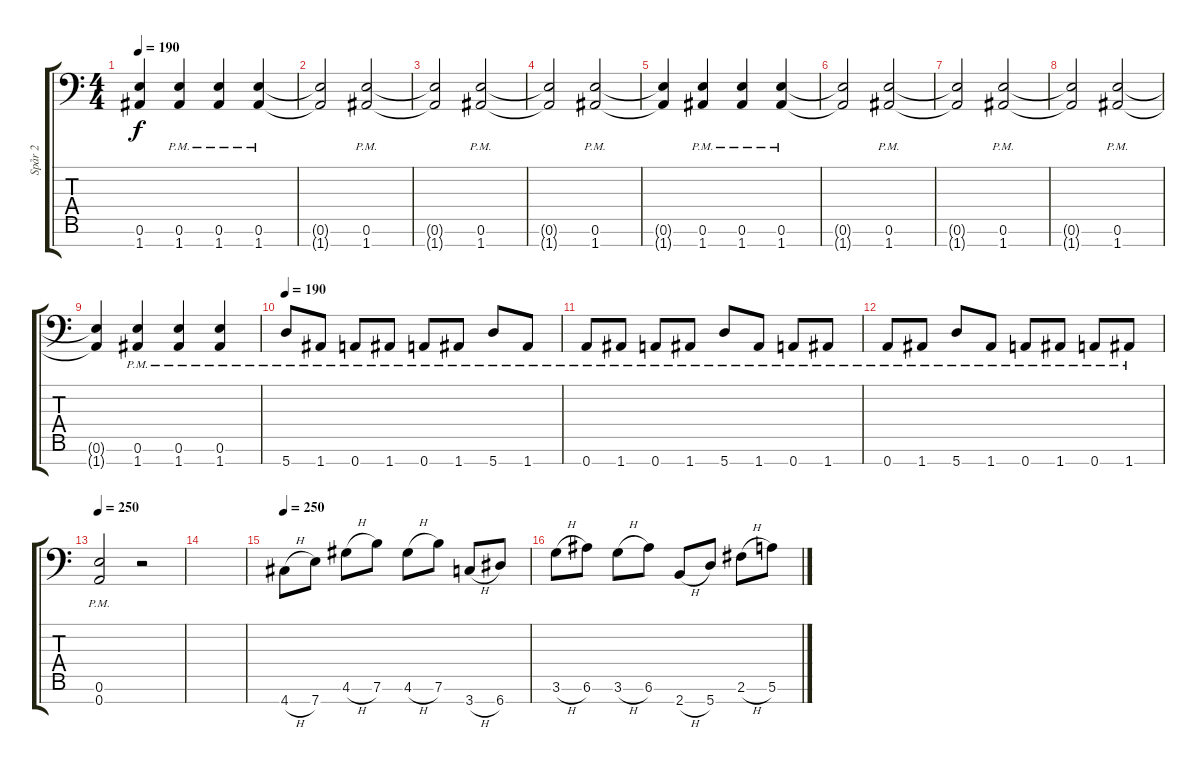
\track ("Spår 2" "Spår 2") {instrument distortionguitar}
\staff {score tabs}
\tuning (E4 B3 G3 D3 A2 E2 A1) {hide}
\ts (4 4)
\tempo 190
\clef f4
\ks c
(0.6{t} 1.7{t}).4{dy f} (0.6{pm} 1.7{pm}).4 (0.6{pm} 1.7{pm}).4 (0.6{pm} 1.7{pm}).4 |
(0.6{t} 1.7{t}).2 (0.6{pm} 1.7{pm}).2 |
(0.6{t} 1.7{t}).2 (0.6{pm} 1.7{pm}).2 |
(0.6{t} 1.7{t}).2 (0.6{pm} 1.7{pm}).2 |
(0.6{t} 1.7{t}).4 (0.6{pm} 1.7{pm}).4 (0.6{pm} 1.7{pm}).4 (0.6{pm} 1.7{pm}).4 |
(0.6{t} 1.7{t}).2 (0.6{pm} 1.7{pm}).2 |
(0.6{t} 1.7{t}).2 (0.6{pm} 1.7{pm}).2 |
(0.6{t} 1.7{t}).2 (0.6{pm} 1.7{pm}).2 |
(0.6{t} 1.7{t}).4 (0.6{pm} 1.7{pm}).4 (0.6{pm} 1.7{pm}).4 (0.6{pm} 1.7{pm}).4 |
\tempo 175
\tempo 190
5.7{pm}.8 1.7{pm}.8 0.7{pm}.8 1.7{pm}.8 0.7{pm}.8 1.7{pm}.8 5.7{pm}.8 1.7{pm}.8 |
0.7{pm}.8 1.7{pm}.8 0.7{pm}.8 1.7{pm}.8 5.7{pm}.8 1.7{pm}.8 0.7{pm}.8 1.7{pm}.8 |
0.7{pm}.8 1.7{pm}.8 5.7{pm}.8 1.7{pm}.8 0.7{pm}.8 1.7{pm}.8 0.7{pm}.8 1.7{pm}.8 |
\tempo 250
(0.6{pm} 0.7{pm}).2 r.2 |
|
\tempo 250
4.7{h}.8 7.7.8 4.6{h}.8 7.6.8 4.6{h}.8 7.6.8 3.7{h}.8 6.7.8 |
3.6{h}.8 6.6.8 3.6{h}.8 6.6.8 2.7{h}.8 5.7.8 2.6{h}.8 5.6.8
